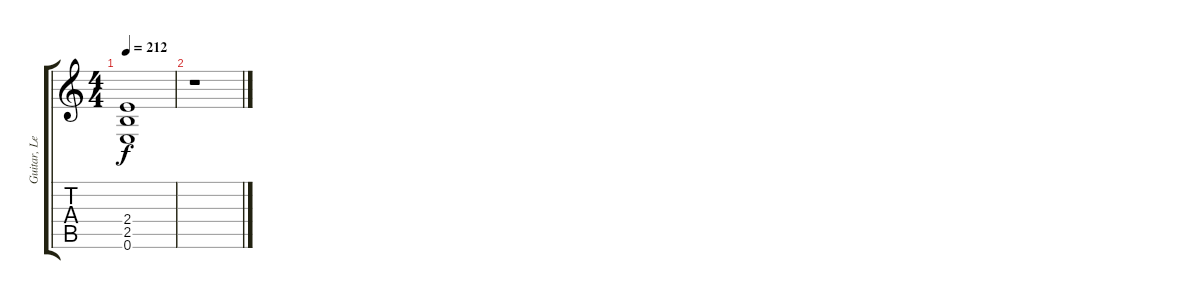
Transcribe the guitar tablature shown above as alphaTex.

\track ("Guitar, Lead (Hammet)" "Guitar, Le") {instrument distortionguitar}
\staff {score tabs}
\tuning (E4 B3 G3 D3 A2 E2) {hide}
\ts (4 4)
\tempo 212
\clef g2
\ks c
(2.4{t} 2.5{t} 0.6{t}).1{dy f} |
r.1
